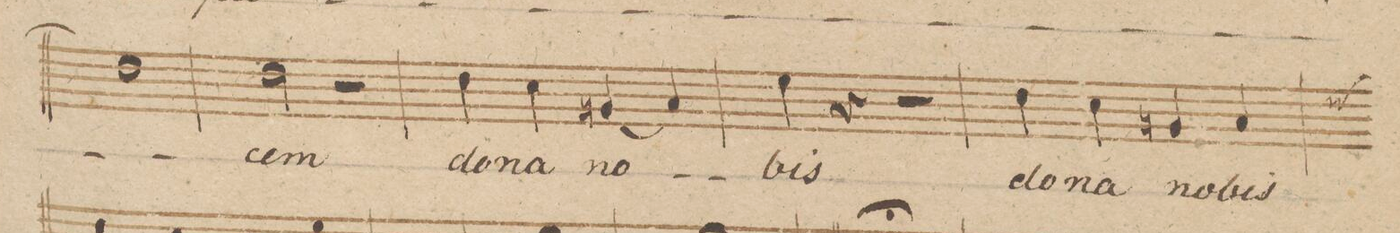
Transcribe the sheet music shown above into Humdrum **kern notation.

**kern	**text	**dynam
*I"Basso.	*	*
*clefF4	*	*
*k[b-]	*	*
*met(c|)	*	*
*M2/2	*	*
1F\]	.	.
=20	=20	=20
2F\	-cem	.
2r	.	.
=21	=21	=21
4F\	do-	.
4E\	-na	.
(4BBn/	no-	.
4C/)	.	.
=22	=22	=22
4G\	-bis	.
4r	.	.
2r	.	.
=23	=23	=23
4F\	do-	.
4E\	-na	.
4BBn/	no-	.
4C/	-bis	.
*custos	*	*
=24	=24	=24
*-	*-	*-
